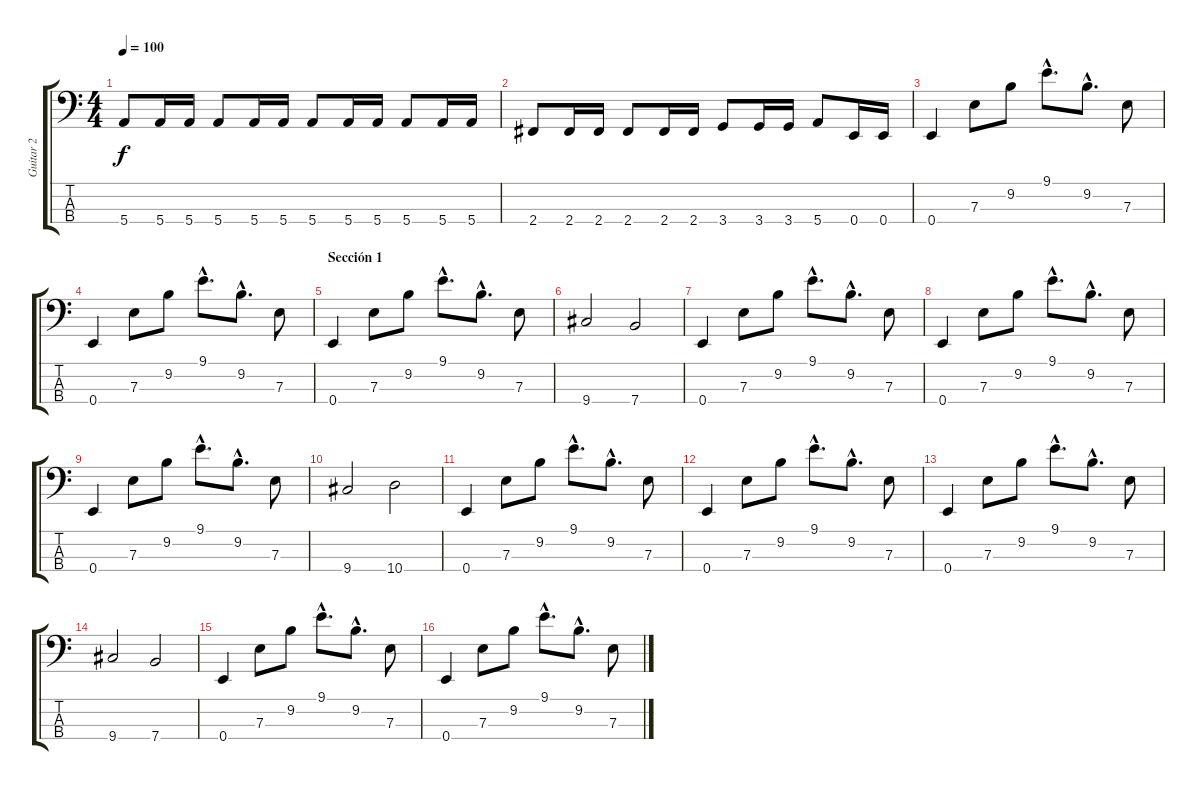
\track ("Guitar 2" "Guitar 2") {instrument electricbassfinger}
\staff {score tabs}
\tuning (G2 D2 A1 E1) {hide}
\ts (4 4)
\tempo 100
\clef f4
\ks c
5.4.8{dy f} 5.4.16 5.4.16 5.4.8 5.4.16 5.4.16 5.4.8 5.4.16 5.4.16 5.4.8 5.4.16 5.4.16 |
2.4.8 2.4.16 2.4.16 2.4.8 2.4.16 2.4.16 3.4.8 3.4.16 3.4.16 5.4.8 0.4.16 0.4.16 |
0.4.4 7.3.8 9.2.8 9.1{hac}.8{d} 9.2{hac}.8{d} 7.3.8 |
0.4.4 7.3.8 9.2.8 9.1{hac}.8{d} 9.2{hac}.8{d} 7.3.8 |
\section ("" "Sección 1")
0.4.4 7.3.8 9.2.8 9.1{hac}.8{d} 9.2{hac}.8{d} 7.3.8 |
9.4.2 7.4.2 |
0.4.4 7.3.8 9.2.8 9.1{hac}.8{d} 9.2{hac}.8{d} 7.3.8 |
0.4.4 7.3.8 9.2.8 9.1{hac}.8{d} 9.2{hac}.8{d} 7.3.8 |
0.4.4 7.3.8 9.2.8 9.1{hac}.8{d} 9.2{hac}.8{d} 7.3.8 |
9.4.2 10.4.2 |
0.4.4 7.3.8 9.2.8 9.1{hac}.8{d} 9.2{hac}.8{d} 7.3.8 |
0.4.4 7.3.8 9.2.8 9.1{hac}.8{d} 9.2{hac}.8{d} 7.3.8 |
0.4.4 7.3.8 9.2.8 9.1{hac}.8{d} 9.2{hac}.8{d} 7.3.8 |
9.4.2 7.4.2 |
0.4.4 7.3.8 9.2.8 9.1{hac}.8{d} 9.2{hac}.8{d} 7.3.8 |
0.4.4 7.3.8 9.2.8 9.1{hac}.8{d} 9.2{hac}.8{d} 7.3.8
